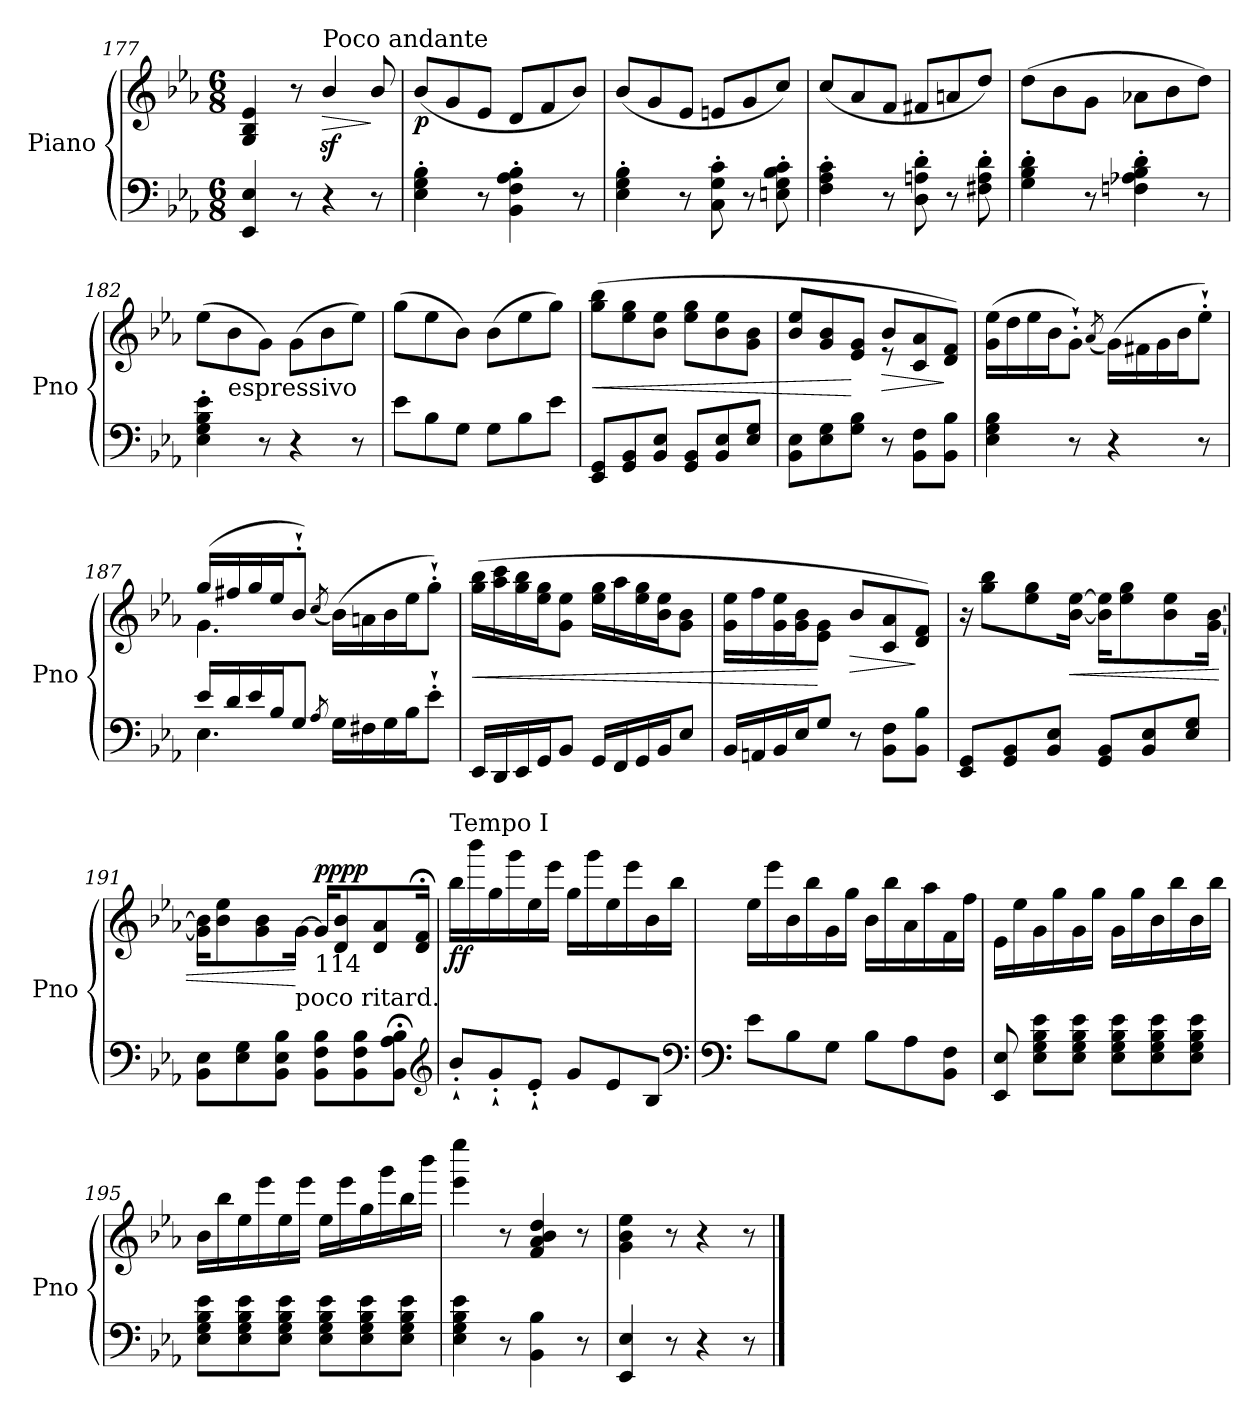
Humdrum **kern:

**kern	**kern	**dynam
*part1	*part1	*part1
*staff2	*staff1	*staff1/2
*I"Piano	*	*
*I'Pno	*	*
*clefF4	*clefG2	*
*k[b-e-a-]	*k[b-e-a-]	*
*E-:	*E-:	*
*M6/8	*M6/8	*
=177	=177	=177
4EE-/ 4E-/	4G/ 4B-/ 4e-/	.
8r	8r	.
!	!LO:TX:a:t=Poco andante	!
!	!	!LO:HP:b
4r	4b-z</	>
8r	8b-/	]
!!LO:PB:g=z
=178	=178	=178
!	!	!LO:DY:b
4E-\' 4G\' 4B-\'	(8b-/L	p
.	8g/	.
8r	8e-/J	.
4BB-\' 4F\' 4A-\' 4B-\'	8d/L	.
.	8f/	.
8r	8b-/J)	.
!!LO:PB:g=z
=179	=179	=179
4E-\' 4G\' 4B-\'	(8b-/L	.
.	8g/	.
8r	8e-/J	.
8C\' 8G\' 8c\'	8en/L	.
8r	8g/	.
8En\' 8G\' 8B-\' 8c\'	8cc/J)	.
=180	=180	=180
4F\' 4A-\' 4c\'	(8cc/L	.
.	8a-/	.
8r	8f/J	.
8D\' 8An\' 8d\'	8f#X/L	.
8r	8an/	.
8F#X\' 8A\' 8d\'	8dd/J)	.
=181	=181	=181
4G\' 4B-\' 4d\'	(8dd\L	.
.	8b-\	.
8r	8g\J	.
4Fn\' 4A-X\' 4B-\' 4d\'	8a-X\L	.
.	8b-\	.
8r	8dd\J)	.
=182	=182	=182
4E-\' 4G\' 4B-\' 4e-\'	(8ee-\L	.
!	!LO:TX:b:t=espressivo	!
.	8b-\	.
8r	8g\J)	.
4r	(8g\L	.
.	8b-\	.
8r	8ee-\J)	.
=183	=183	=183
8e-\L	(8gg\L	.
8B-\	8ee-\	.
8G\J	8b-\J)	.
8G\L	(8b-\L	.
8B-\	8ee-\	.
8e-\J	8gg\J)	.
!!LO:PB:g=z
=184	=184	=184
!	!	!LO:HP:b
8EE-/ 8GG/L	(8gg\ 8bb-\L	<
8GG/ 8BB-/	8ee-\ 8gg\	.
8BB-/ 8E-/J	8b-\ 8ee-\J	.
8GG/ 8BB-/L	8ee-\ 8gg\L	.
8BB-/ 8E-/	8b-\ 8ee-\	.
8E-/ 8G/J	8g\ 8b-\J	.
=185	=185	=185
*	*^	*
8BB-\ 8E-\L	8b-/ 8ee-/L	4.ryy	.
8E-\ 8G\	8g/ 8b-/	.	.
8G\ 8B-\J	8e-/ 8g/J	.	[
!	!	!	!LO:HP:b
8r	8b-/L	8re	>
8BB-\ 8F\L	8c/ 8a-/	4ryy	.
8BB-\ 8B-\J	8d/ 8f/J)	.	]
*	*v	*v	*
=186	=186	=186
4E-\ 4G\ 4B-\	(16g\ 16ee-\LL	.
.	16dd\	.
.	16ee-\	.
.	16b-\J	.
8r	8g`'\J)	.
.	(8qa-/	.
4r	(16g\LL)	.
.	16f#X\	.
.	16g\	.
.	16b-\J	.
8r	8ee-`'\J)	.
=187	=187	=187
*^	*^	*
16e-/LL	4.E-\	(16gg/LL	4.g\	.
16d/	.	16ff#X/	.	.
16e-/	.	16gg/	.	.
16B-/J	.	16ee-/J	.	.
8G/J	.	8b-`'/J)	.	.
8qA-/	.	(8qcc/	.	.
16G\LL	4.ryy	(16b-\LL)	4.ryy	.
16F#X\	.	16an\	.	.
16G\	.	16b-\	.	.
16B-\J	.	16ee-\J	.	.
8e-`'\J	.	8gg`'\J)	.	.
*v	*v	*	*	*
*	*v	*v	*
=188	=188	=188
!	!	!LO:HP:b
16EE-/LL	(16gg\ 16bb-\LL	<
16DD/	16aa-\ 16ccc\	.
16EE-/	16gg\ 16bb-\	.
16GG/J	16ee-\ 16gg\J	.
8BB-/J	8g\ 8ee-\J	.
16GG/LL	16ee-\ 16gg\LL	.
16FF/	16aa-\	.
16GG/	16ee-\ 16gg\	.
16BB-/J	16b-\ 16ee-\J	.
8E-/J	8g\ 8b-\J	.
!!LO:LB:g=z
=189	=189	=189
16BB-/LL	16g\ 16ee-\LL	.
16AAn/	16ff\	.
16BB-/	16g\ 16ee-\	.
16E-/J	16g\ 16b-\J	.
8G/J	8e-\ 8g\J	[
!	!	!LO:HP:b
8r	8b-/L	>
8BB-\ 8F\L	8c/ 8a-/	.
8BB-\ 8B-\J	8d/ 8f/J)	]
=190	=190	=190
8EE-/ 8GG/L	16r	.
.	8gg\ 8bb-\L	.
8GG/ 8BB-/	.	.
.	8ee-\ 8gg\	.
8BB-/ 8E-/J	.	.
!	!	!LO:HP:b
.	[16b-\ [16ee-\Jk	<
8GG/ 8BB-/L	16b-\] 16ee-\]KL	.
.	8ee-\ 8gg\	.
8BB-/ 8E-/	.	.
.	8b-\ 8ee-\	.
8E-/ 8G/J	.	.
.	[16g\ [16b-\Jk	.
=191	=191	=191
8BB-\ 8E-\L	16g\] 16b-\]KL	.
.	8b-\ 8ee-\	.
8E-\ 8G\	.	.
.	8g\ 8b-\	.
8BB-\ 8E-\ 8B-\J	.	.
!	!LO:TX:b:t=poco ritard.	!
.	[16g\Jk	[
!	!LO:TX:b:t=114	!
!	!	!LO:DY:b=2
!	!	!LO:DY:n=1:a
8BB-\ 8F\ 8B-\L	16g/KL]	pp pp
.	8d/ 8b-/	.
8BB-\ 8F\ 8B-\	.	.
.	8d/ 8a-/	.
8BB-\;< 8A-\;< 8B-\;<J	.	.
.	16d/;< 16f/;<Jk	.
*clefG2	*	*
=192	=192	=192
!	!LO:TX:a:t=Tempo I	!
!	!	!LO:DY:b
8b-`'/L	16bb-\LL	ff
.	16bbb-\	.
8g`'/	16gg\	.
.	16ggg\	.
8e-`'/J	16ee-\	.
.	16eee-\JJ	.
8g/L	16gg\LL	.
.	16ggg\	.
8e-/	16ee-\	.
.	16eee-\	.
8B-/J	16b-\	.
.	16bb-\JJ	.
*clefF4	*	*
!!LO:LB:g=z
=193	=193	=193
*clefF4	*	*
8e-\L	16ee-\LL	.
.	16eee-\	.
8B-\	16b-\	.
.	16bb-\	.
8G\J	16g\	.
.	16gg\JJ	.
8B-\L	16b-\LL	.
.	16bb-\	.
8A-\	16a-\	.
.	16aa-\	.
8BB-\ 8F\J	16f\	.
.	16ff\JJ	.
=194	=194	=194
8EE-/ 8E-/	16e-\LL	.
.	16ee-\	.
8E-\ 8G\ 8B-\ 8e-\L	16g\	.
.	16gg\	.
8E-\ 8G\ 8B-\ 8e-\J	16g\	.
.	16gg\JJ	.
8E-\ 8G\ 8B-\ 8e-\L	16g\LL	.
.	16gg\	.
8E-\ 8G\ 8B-\ 8e-\	16b-\	.
.	16bb-\	.
8E-\ 8G\ 8B-\ 8e-\J	16b-\	.
.	16bb-\JJ	.
=195	=195	=195
8E-\ 8G\ 8B-\ 8e-\L	16b-\LL	.
.	16bb-\	.
8E-\ 8G\ 8B-\ 8e-\	16ee-\	.
.	16eee-\	.
8E-\ 8G\ 8B-\ 8e-\J	16ee-\	.
.	16eee-\JJ	.
8E-\ 8G\ 8B-\ 8e-\L	16ee-\LL	.
.	16eee-\	.
8E-\ 8G\ 8B-\ 8e-\	16gg\	.
.	16ggg\	.
8E-\ 8G\ 8B-\ 8e-\J	16bb-\	.
.	16bbb-\JJ	.
!!LO:PB:g=z
=196	=196	=196
4E-\ 4G\ 4B-\ 4e-\	4eee-\ 4eeee-\	.
8r	8r	.
4BB-\ 4B-\	4f/ 4a-/ 4b-/ 4dd/	.
8r	8r	.
=197	=197	=197
4EE-/ 4E-/	4g\ 4b-\ 4ee-\	.
8r	8r	.
4r	4r	.
8r	8r	.
==	==	==
*-	*-	*-
